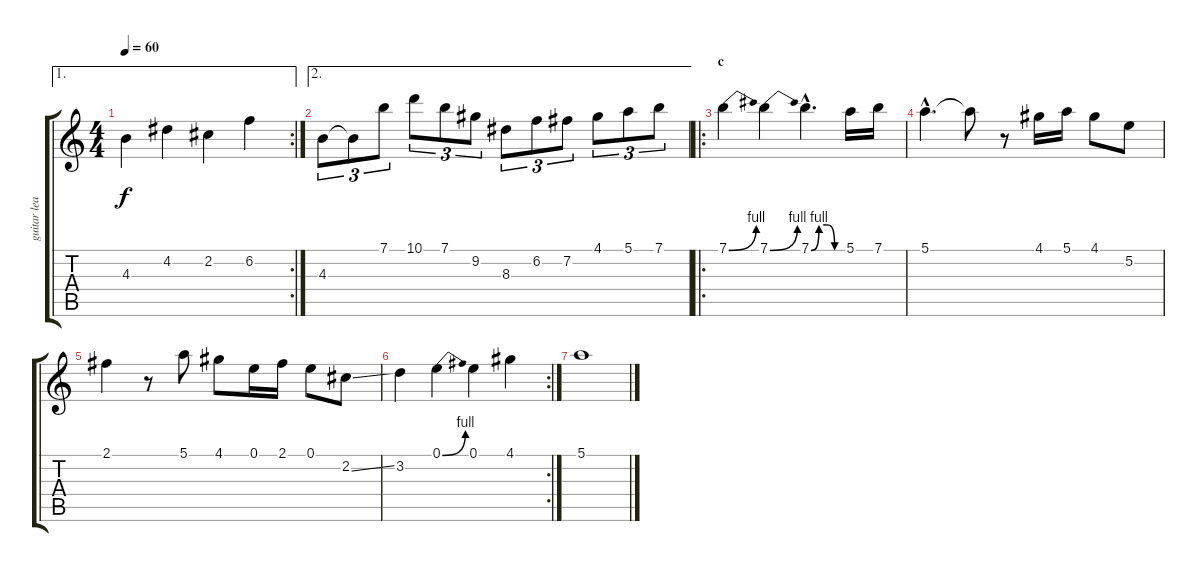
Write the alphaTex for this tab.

\track ("guitar lead " "guitar lea") {instrument distortionguitar}
\staff {score tabs}
\tuning (E4 B3 G3 D3 A2 E2) {hide}
\ae 1
\rc 2
\ts (4 4)
\tempo 60
\clef g2
\ks c
4.3.4{dy f} 4.2.4 2.2.4 6.2.4 |
\ae 2
4.3.8{tu (3 2)} 4.3{t}.8{tu (3 2)} 7.1.8{tu (3 2)} 10.1.8{tu (3 2)} 7.1.8{tu (3 2)} 9.2.8{tu (3 2)} 8.3.8{tu (3 2)} 6.2.8{tu (3 2)} 7.2.8{tu (3 2)} 4.1.8{tu (3 2)} 5.1.8{tu (3 2)} 7.1.8{tu (3 2)} |
\ro
\section ("" "c")
7.1{be (bend 0 0 60 4)}.4 7.1{be (bend 0 0 60 4)}.4 7.1{be (custom 0 0 15 4 30 4 45 0 60 0) hac}.4{d} 5.1.16 7.1.16 |
5.1{hac}.4{d} 5.1{t}.8 r.8 4.1.16 5.1.16 4.1.8 5.2.8 |
2.1.4 r.8 5.1.8 4.1.8 0.1.16 2.1.16 0.1.8 2.2{ss}.8 |
\rc 2
3.2.4 0.1{be (bend 0 0 60 4)}.4 0.1.4 4.1.4 |
5.1.1
